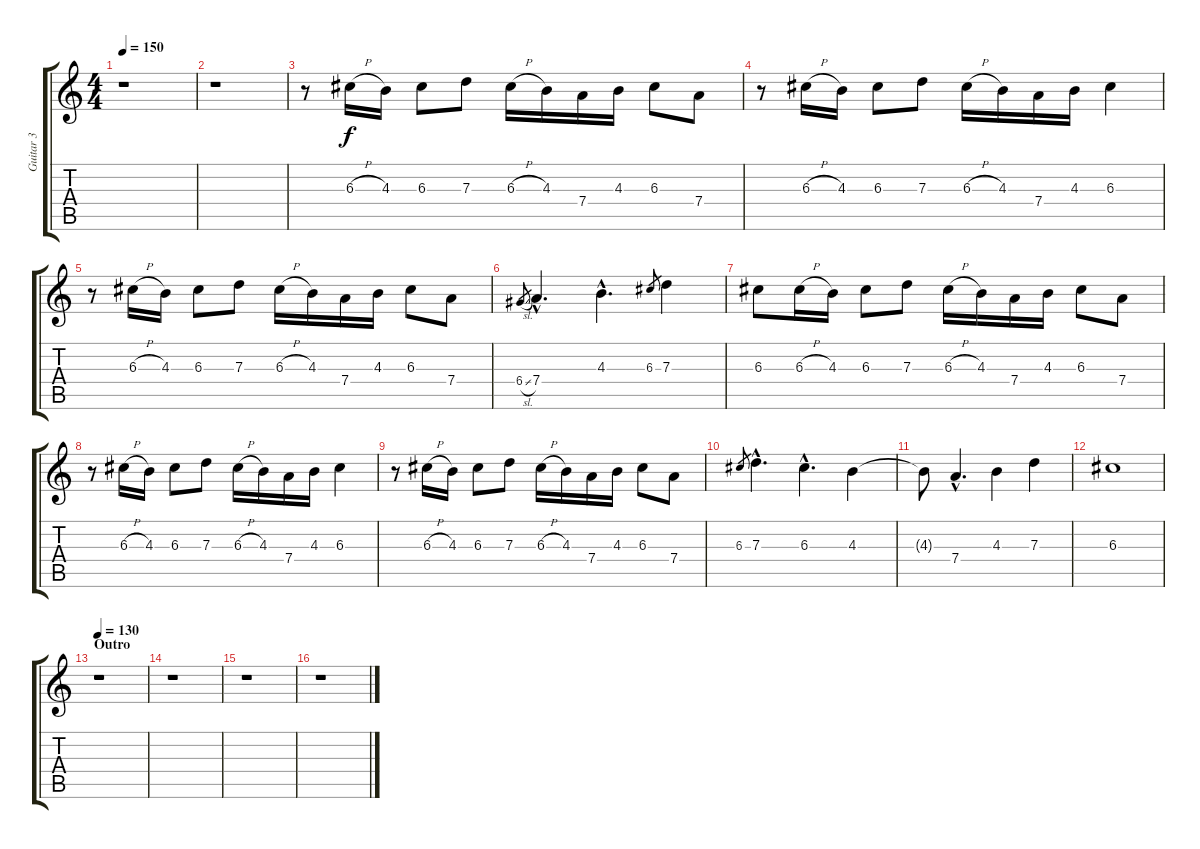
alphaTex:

\track ("Guitar 3" "Guitar 3") {instrument distortionguitar}
\staff {score tabs}
\tuning (E4 B3 G3 D3 A2 E2) {hide}
\ts (4 4)
\tempo 150
\clef g2
\ks c
r.1{dy f} |
r.1 |
r.8 6.3{h}.16 4.3.16 6.3.8 7.3.8 6.3{h}.16 4.3.16 7.4.16 4.3.16 6.3.8 7.4.8 |
r.8 6.3{h}.16 4.3.16 6.3.8 7.3.8 6.3{h}.16 4.3.16 7.4.16 4.3.16 6.3.4 |
r.8 6.3{h}.16 4.3.16 6.3.8 7.3.8 6.3{h}.16 4.3.16 7.4.16 4.3.16 6.3.8 7.4.8 |
6.4{sl}.8{gr} 7.4{hac}.4{d} 4.3{hac}.4{d} 6.3.8{gr} 7.3.4 |
6.3.8 6.3{h}.16 4.3.16 6.3.8 7.3.8 6.3{h}.16 4.3.16 7.4.16 4.3.16 6.3.8 7.4.8 |
r.8 6.3{h}.16 4.3.16 6.3.8 7.3.8 6.3{h}.16 4.3.16 7.4.16 4.3.16 6.3.4 |
r.8 6.3{h}.16 4.3.16 6.3.8 7.3.8 6.3{h}.16 4.3.16 7.4.16 4.3.16 6.3.8 7.4.8 |
6.3.8{gr} 7.3{hac}.4{d} 6.3{hac}.4{d} 4.3.4 |
4.3{t}.8 7.4{hac}.4{d} 4.3.4 7.3.4 |
6.3.1 |
\section ("" "Outro")
\tempo 130
r.1 |
r.1 |
r.1 |
r.1
